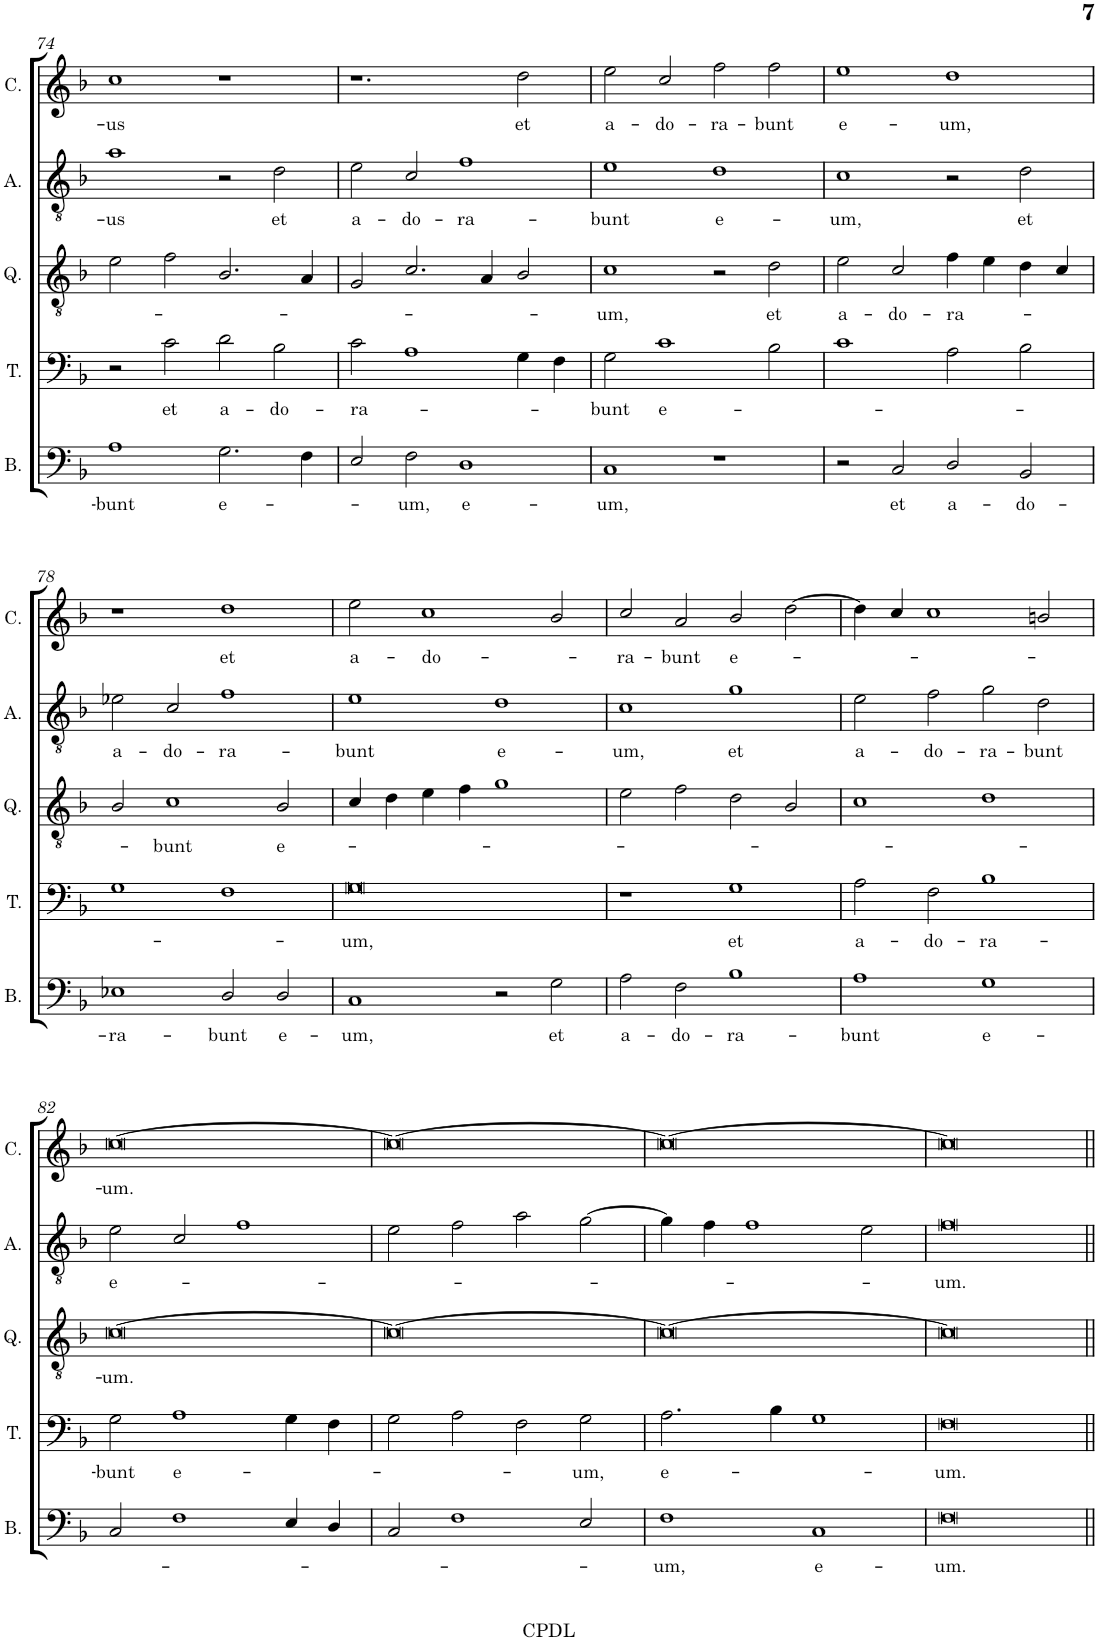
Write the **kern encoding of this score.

**kern	**text	**kern	**text	**kern	**text	**kern	**text	**kern	**text
*part5	*part5	*part4	*part4	*part3	*part3	*part2	*part2	*part1	*part1
*staff5	*staff5	*staff4	*staff4	*staff3	*staff3	*staff2	*staff2	*staff1	*staff1
*I"Bassus (F3)	*	*I"Tenor (C4)	*	*I"Quintus (C3)	*	*I"Altus (C2)	*	*I"Cantus (G2)	*
*I'B.	*	*I'T.	*	*I'Q.	*	*I'A.	*	*I'C.	*
!!LO:PB:g=z
*clefF4	*	*clefF4	*	*clefGv2	*	*clefGv2	*	*clefG2	*
*	*	*Trd7c12	*	*Trd7c12	*	*Trd7c12	*	*	*
*k[b-]	*	*k[b-]	*	*k[b-]	*	*k[b-]	*	*k[b-]	*
*F:	*	*F:	*	*F:	*	*F:	*	*F:	*
*M2/1	*	*M2/1	*	*M2/1	*	*M2/1	*	*M2/1	*
=74	=74	=74	=74	=74	=74	=74	=74	=74	=74
!	!LO:LY:b	!	!	!	!	!	!LO:LY:b	!	!LO:LY:b
1A	-bunt	2r	.	2e\	.	1a	-us	1cc	-us
!	!	!	!LO:LY:b	!	!	!	!	!	!
.	.	2c\	et	2f\	.	.	.	.	.
!	!LO:LY:b	!	!LO:LY:b	!	!	!	!	!	!
2.G\	e-	2d\	a-	2.B-/	.	2r	.	1r	.
!	!	!	!LO:LY:b	!	!	!	!LO:LY:b	!	!
.	.	2B-\	-do-	.	.	2d\	et	.	.
4F\	.	.	.	4A/	.	.	.	.	.
=75	=75	=75	=75	=75	=75	=75	=75	=75	=75
!	!	!	!LO:LY:b	!	!	!	!LO:LY:b	!	!
2E/	.	2c\	-ra-	2G/	.	2e\	a-	1.r	.
!	!LO:LY:b	!	!	!	!	!	!LO:LY:b	!	!
2F\	-um,	1A	.	2.c/	.	2c/	-do-	.	.
!	!LO:LY:b	!	!	!	!	!	!LO:LY:b	!	!
1D	e-	.	.	.	.	1f	-ra-	.	.
.	.	.	.	4A/	.	.	.	.	.
!	!	!	!	!	!	!	!	!	!LO:LY:b
.	.	4G\	.	2B-/	.	.	.	2dd\	et
.	.	4F\	.	.	.	.	.	.	.
=76	=76	=76	=76	=76	=76	=76	=76	=76	=76
!	!LO:LY:b	!	!LO:LY:b	!	!LO:LY:b	!	!LO:LY:b	!	!LO:LY:b
1C	-um,	2G\	-bunt	1c	-um,	1e	-bunt	2ee\	a-
!	!	!	!LO:LY:b	!	!	!	!	!	!LO:LY:b
.	.	1c	e-	.	.	.	.	2cc/	-do-
!	!	!	!	!	!	!	!LO:LY:b	!	!LO:LY:b
1r	.	.	.	2r	.	1d	e-	2ff\	-ra-
!	!	!	!	!	!LO:LY:b	!	!	!	!LO:LY:b
.	.	2B-\	.	2d\	et	.	.	2ff\	-bunt
=77	=77	=77	=77	=77	=77	=77	=77	=77	=77
!	!	!	!	!	!LO:LY:b	!	!LO:LY:b	!	!LO:LY:b
2r	.	1c	.	2e\	a-	1c	-um,	1ee	e-
!	!LO:LY:b	!	!	!	!LO:LY:b	!	!	!	!
2C/	et	.	.	2c/	-do-	.	.	.	.
!	!LO:LY:b	!	!	!	!LO:LY:b	!	!	!	!LO:LY:b
2D/	a-	2A\	.	4f\	-ra-	2r	.	1dd	-um,
.	.	.	.	4e\	.	.	.	.	.
!	!LO:LY:b	!	!	!	!	!	!LO:LY:b	!	!
2BB-/	-do-	2B-\	.	4d\	.	2d\	et	.	.
.	.	.	.	4c/	.	.	.	.	.
!!LO:LB:g=z
=78	=78	=78	=78	=78	=78	=78	=78	=78	=78
!	!LO:LY:b	!	!	!	!	!	!LO:LY:b	!	!
1E-X	-ra-	1G	.	2B-/	.	2e-X\	a-	1r	.
!	!	!	!	!	!LO:LY:b	!	!LO:LY:b	!	!
.	.	.	.	1c	-bunt	2c/	-do-	.	.
!	!LO:LY:b	!	!	!	!	!	!LO:LY:b	!	!LO:LY:b
2D/	-bunt	1F	.	.	.	1f	-ra-	1dd	et
!	!LO:LY:b	!	!	!	!LO:LY:b	!	!	!	!
2D/	e-	.	.	2B-/	e-	.	.	.	.
=79	=79	=79	=79	=79	=79	=79	=79	=79	=79
!	!LO:LY:b	!	!LO:LY:b	!	!	!	!LO:LY:b	!	!LO:LY:b
1C	-um,	0G	-um,	4c/	.	1e	-bunt	2ee\	a-
.	.	.	.	4d\	.	.	.	.	.
!	!	!	!	!	!	!	!	!	!LO:LY:b
.	.	.	.	4e\	.	.	.	1cc	-do-
.	.	.	.	4f\	.	.	.	.	.
!	!	!	!	!	!	!	!LO:LY:b	!	!
2r	.	.	.	1g	.	1d	e-	.	.
!	!LO:LY:b	!	!	!	!	!	!	!	!
2G\	et	.	.	.	.	.	.	2b-/	.
=80	=80	=80	=80	=80	=80	=80	=80	=80	=80
!	!LO:LY:b	!	!	!	!	!	!LO:LY:b	!	!LO:LY:b
2A\	a-	1r	.	2e\	.	1c	-um,	2cc/	-ra-
!	!LO:LY:b	!	!	!	!	!	!	!	!LO:LY:b
2F\	-do-	.	.	2f\	.	.	.	2a/	-bunt
!	!LO:LY:b	!	!LO:LY:b	!	!	!	!LO:LY:b	!	!LO:LY:b
1B-	-ra-	1G	et	2d\	.	1g	et	2b-/	e-
.	.	.	.	2B-/	.	.	.	[2dd\	.
=81	=81	=81	=81	=81	=81	=81	=81	=81	=81
!	!LO:LY:b	!	!LO:LY:b	!	!	!	!LO:LY:b	!	!
1A	-bunt	2A\	a-	1c	.	2e\	a-	4dd\]	.
.	.	.	.	.	.	.	.	4cc/	.
!	!	!	!LO:LY:b	!	!	!	!LO:LY:b	!	!
.	.	2F\	-do-	.	.	2f\	-do-	1cc	.
!	!LO:LY:b	!	!LO:LY:b	!	!	!	!LO:LY:b	!	!
1G	e-	1B-	-ra-	1d	.	2g\	-ra-	.	.
!	!	!	!	!	!	!	!LO:LY:b	!	!
.	.	.	.	.	.	2d\	-bunt	2bn/	.
!!LO:LB:g=z
=82	=82	=82	=82	=82	=82	=82	=82	=82	=82
!	!	!	!LO:LY:b	!	!LO:LY:b	!	!LO:LY:b	!	!LO:LY:b
2C/	.	2G\	-bunt	[0c	-um.	2e\	e-	[0cc	-um.
!	!	!	!LO:LY:b	!	!	!	!	!	!
1F	.	1A	e-	.	.	2c/	.	.	.
.	.	.	.	.	.	1f	.	.	.
4E/	.	4G\	.	.	.	.	.	.	.
4D/	.	4F\	.	.	.	.	.	.	.
=83	=83	=83	=83	=83	=83	=83	=83	=83	=83
2C/	.	2G\	.	0c_	.	2e\	.	0cc_	.
1F	.	2A\	.	.	.	2f\	.	.	.
.	.	2F\	.	.	.	2a\	.	.	.
!	!	!	!LO:LY:b	!	!	!	!	!	!
2E/	.	2G\	-um,	.	.	[2g\	.	.	.
=84	=84	=84	=84	=84	=84	=84	=84	=84	=84
!	!LO:LY:b	!	!LO:LY:b	!	!	!	!	!	!
1F	-um,	2.A\	e-	0c_	.	4g\]	.	0cc_	.
.	.	.	.	.	.	4f\	.	.	.
.	.	.	.	.	.	1f	.	.	.
.	.	4B-\	.	.	.	.	.	.	.
!	!LO:LY:b	!	!	!	!	!	!	!	!
1C	e-	1G	.	.	.	.	.	.	.
.	.	.	.	.	.	2e\	.	.	.
=85	=85	=85	=85	=85	=85	=85	=85	=85	=85
!	!LO:LY:b	!	!LO:LY:b	!	!	!	!LO:LY:b	!	!
0F	-um.	0F	-um.	0c]	.	0f	-um.	0cc]	.
=||	=||	=||	=||	=||	=||	=||	=||	=||	=||
*-	*-	*-	*-	*-	*-	*-	*-	*-	*-
